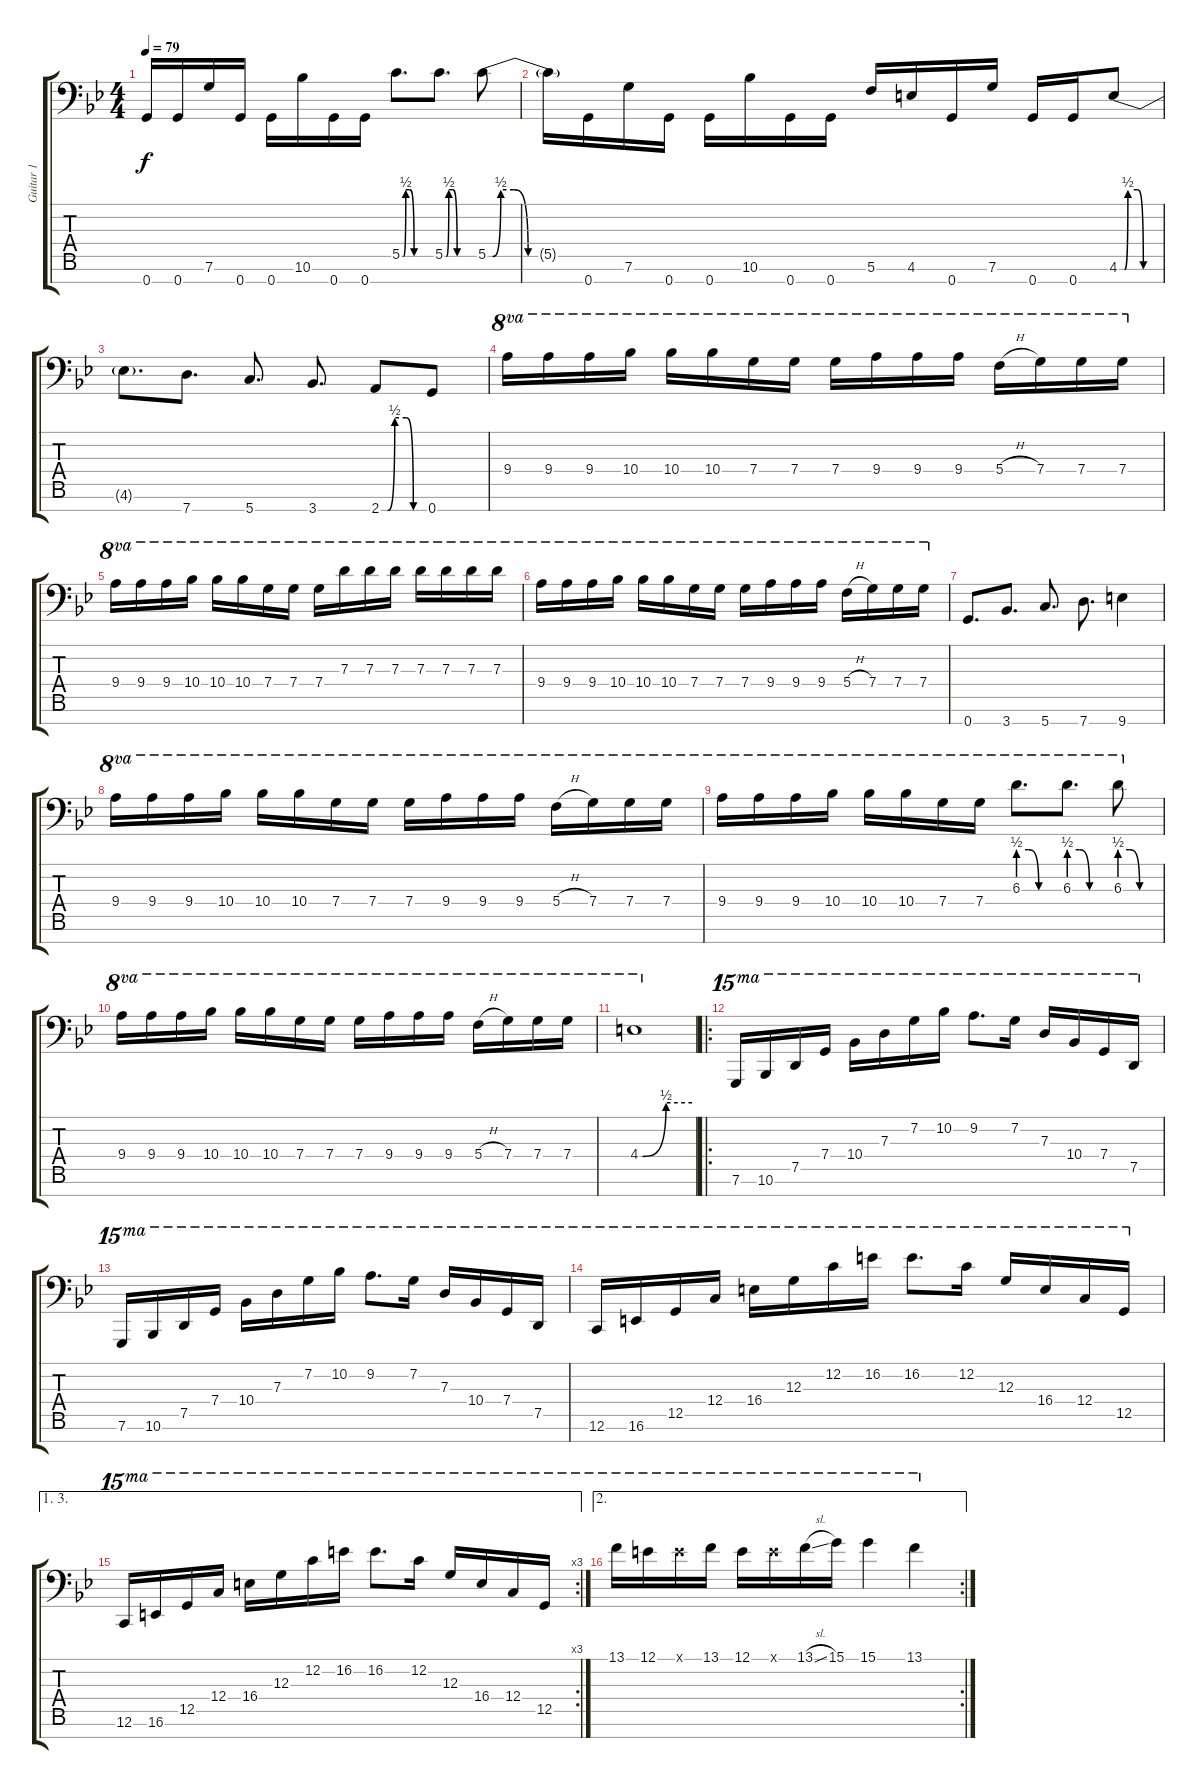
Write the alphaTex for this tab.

\track ("Guitar 1" "Guitar 1") {instrument distortionguitar}
\staff {score tabs}
\tuning (E4 C4 G3 C3 G2 C2 G1) {hide}
\ts (4 4)
\tempo 79
\clef f4
\ks gminor
0.7.16{dy f} 0.7.16 7.6.16 0.7.16 0.7.16 10.6.16 0.7.16 0.7.16 5.5{be (custom 0 0 3 0 8 2 16 2 25 0 60 0)}.8{d} 5.5{be (custom 0 0 3 0 8 2 16 2 25 0 60 0)}.8{d} 5.5{be (custom 0 0 3 0 8 2 16 2 25 0 60 0)}.8 |
5.5{t}.16 0.7.16 7.6.16 0.7.16 0.7.16 10.6.16 0.7.16 0.7.16 5.6.16 4.6.16 0.7.16 7.6.16 0.7.16 0.7.16 4.6{be (custom 0 0 8 0 13 2 27 2 36 0 60 0)}.8 |
4.6{t}.8{d} 7.7.8{d} 5.7.8{d} 3.7.8{d} 2.7{be (custom 0 0 9 0 19 2 35 2 45 0 60 0)}.8 0.7.8 |
9.4.16{ot 8va} 9.4.16{ot 8va} 9.4.16{ot 8va} 10.4.16{ot 8va} 10.4.16{ot 8va} 10.4.16{ot 8va} 7.4.16{ot 8va} 7.4.16{ot 8va} 7.4.16{ot 8va} 9.4.16{ot 8va} 9.4.16{ot 8va} 9.4.16{ot 8va} 5.4{h}.16{ot 8va} 7.4.16{ot 8va} 7.4.16{ot 8va} 7.4.16{ot 8va} |
9.4.16{ot 8va} 9.4.16{ot 8va} 9.4.16{ot 8va} 10.4.16{ot 8va} 10.4.16{ot 8va} 10.4.16{ot 8va} 7.4.16{ot 8va} 7.4.16{ot 8va} 7.4.16{ot 8va} 7.3.16{ot 8va} 7.3.16{ot 8va} 7.3.16{ot 8va} 7.3.16{ot 8va} 7.3.16{ot 8va} 7.3.16{ot 8va} 7.3.16{ot 8va} |
9.4.16{ot 8va} 9.4.16{ot 8va} 9.4.16{ot 8va} 10.4.16{ot 8va} 10.4.16{ot 8va} 10.4.16{ot 8va} 7.4.16{ot 8va} 7.4.16{ot 8va} 7.4.16{ot 8va} 9.4.16{ot 8va} 9.4.16{ot 8va} 9.4.16{ot 8va} 5.4{h}.16{ot 8va} 7.4.16{ot 8va} 7.4.16{ot 8va} 7.4.16{ot 8va} |
0.7.8{d} 3.7.8{d} 5.7.8{d} 7.7.8{d} 9.7.4 |
9.4.16{ot 8va} 9.4.16{ot 8va} 9.4.16{ot 8va} 10.4.16{ot 8va} 10.4.16{ot 8va} 10.4.16{ot 8va} 7.4.16{ot 8va} 7.4.16{ot 8va} 7.4.16{ot 8va} 9.4.16{ot 8va} 9.4.16{ot 8va} 9.4.16{ot 8va} 5.4{h}.16{ot 8va} 7.4.16{ot 8va} 7.4.16{ot 8va} 7.4.16{ot 8va} |
9.4.16{ot 8va} 9.4.16{ot 8va} 9.4.16{ot 8va} 10.4.16{ot 8va} 10.4.16{ot 8va} 10.4.16{ot 8va} 7.4.16{ot 8va} 7.4.16{ot 8va} 6.3{be (custom 0 2 15 2 30 0 60 0)}.8{d ot 8va} 6.3{be (custom 0 2 15 2 30 0 60 0)}.8{d ot 8va} 6.3{be (custom 0 2 15 2 30 0 60 0)}.8{ot 8va} |
9.4.16{ot 8va} 9.4.16{ot 8va} 9.4.16{ot 8va} 10.4.16{ot 8va} 10.4.16{ot 8va} 10.4.16{ot 8va} 7.4.16{ot 8va} 7.4.16{ot 8va} 7.4.16{ot 8va} 9.4.16{ot 8va} 9.4.16{ot 8va} 9.4.16{ot 8va} 5.4{h}.16{ot 8va} 7.4.16{ot 8va} 7.4.16{ot 8va} 7.4.16{ot 8va} |
4.4{be (custom 0 0 3 0 30 2 60 2)}.1{ot 8va} |
\ro
7.6.16{ot 15ma} 10.6.16{ot 15ma} 7.5.16{ot 15ma} 7.4.16{ot 15ma} 10.4.16{ot 15ma} 7.3.16{ot 15ma} 7.2.16{ot 15ma} 10.2.16{ot 15ma} 9.2.8{d ot 15ma} 7.2.16{ot 15ma} 7.3.16{ot 15ma} 10.4.16{ot 15ma} 7.4.16{ot 15ma} 7.5.16{ot 15ma} |
7.6.16{ot 15ma} 10.6.16{ot 15ma} 7.5.16{ot 15ma} 7.4.16{ot 15ma} 10.4.16{ot 15ma} 7.3.16{ot 15ma} 7.2.16{ot 15ma} 10.2.16{ot 15ma} 9.2.8{d ot 15ma} 7.2.16{ot 15ma} 7.3.16{ot 15ma} 10.4.16{ot 15ma} 7.4.16{ot 15ma} 7.5.16{ot 15ma} |
12.6.16{ot 15ma} 16.6.16{ot 15ma} 12.5.16{ot 15ma} 12.4.16{ot 15ma} 16.4.16{ot 15ma} 12.3.16{ot 15ma} 12.2.16{ot 15ma} 16.2.16{ot 15ma} 16.2.8{d ot 15ma} 12.2.16{ot 15ma} 12.3.16{ot 15ma} 16.4.16{ot 15ma} 12.4.16{ot 15ma} 12.5.16{ot 15ma} |
\ae (1 3)
\rc 3
12.6.16{ot 15ma} 16.6.16{ot 15ma} 12.5.16{ot 15ma} 12.4.16{ot 15ma} 16.4.16{ot 15ma} 12.3.16{ot 15ma} 12.2.16{ot 15ma} 16.2.16{ot 15ma} 16.2.8{d ot 15ma} 12.2.16{ot 15ma} 12.3.16{ot 15ma} 16.4.16{ot 15ma} 12.4.16{ot 15ma} 12.5.16{ot 15ma} |
\ae 2
\rc 2
13.1.16{ot 15ma} 12.1.16{ot 15ma} 12.1{x}.16{ot 15ma} 13.1.16{ot 15ma} 12.1.16{ot 15ma} 12.1{x}.16{ot 15ma} 13.1{sl}.16{ot 15ma} 15.1.16{ot 15ma} 15.1.4{ot 15ma} 13.1.4{ot 15ma}
